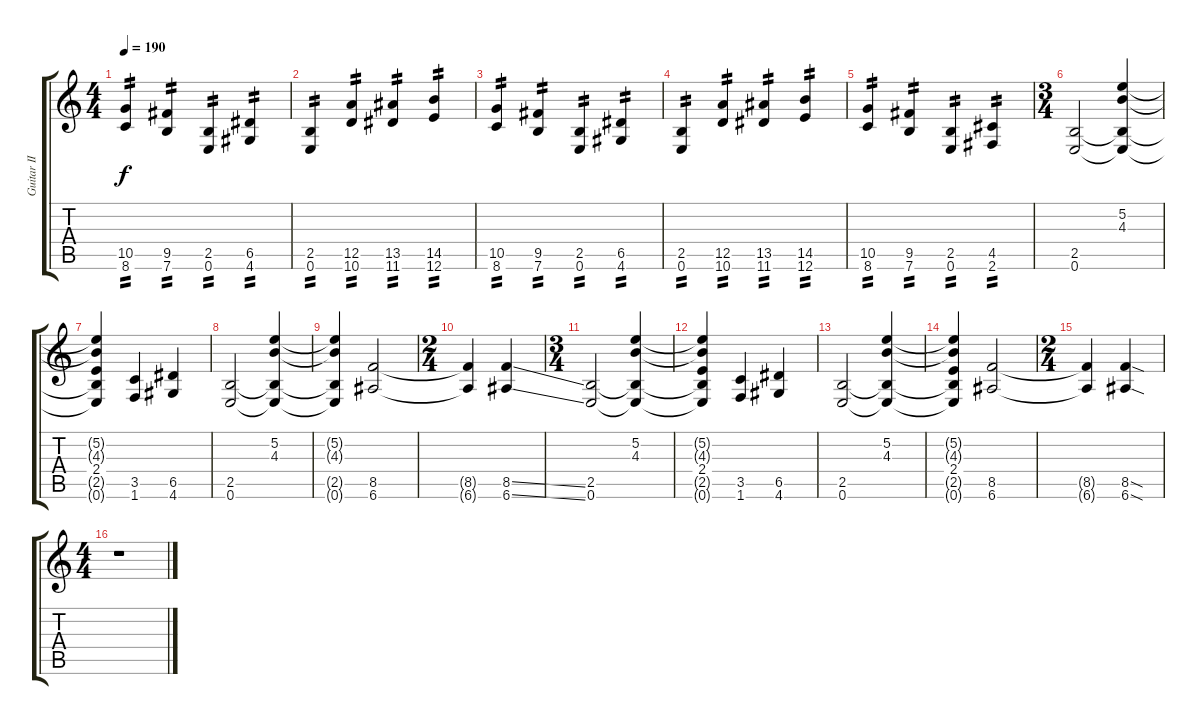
\track ("Guitar II" "Guitar II") {instrument distortionguitar}
\staff {score tabs}
\tuning (E4 B3 G3 D3 A2 E2) {hide}
\ts (4 4)
\tempo 190
\clef g2
\ks c
(10.5 8.6).4{tp 2 dy f} (9.5 7.6).4{tp 2} (2.5 0.6).4{tp 2} (6.5 4.6).4{tp 2} |
(2.5 0.6).4{tp 2} (12.5 10.6).4{tp 2} (13.5 11.6).4{tp 2} (14.5 12.6).4{tp 2} |
(10.5 8.6).4{tp 2} (9.5 7.6).4{tp 2} (2.5 0.6).4{tp 2} (6.5 4.6).4{tp 2} |
(2.5 0.6).4{tp 2} (12.5 10.6).4{tp 2} (13.5 11.6).4{tp 2} (14.5 12.6).4{tp 2} |
(10.5 8.6).4{tp 2} (9.5 7.6).4{tp 2} (2.5 0.6).4{tp 2} (4.5 2.6).4{tp 2} |
\ts (3 4)
(2.5 0.6).2 (5.2 4.3 2.5{t} 0.6{t}).4 |
(5.2{t} 4.3{t} 2.4 2.5{t} 0.6{t}).4 (3.5 1.6).4 (6.5 4.6).4 |
(2.5 0.6).2 (5.2 4.3 2.5{t} 0.6{t}).4 |
(5.2{t} 4.3{t} 2.5{t} 0.6{t}).4 (8.5 6.6).2 |
\ts (2 4)
(8.5{t} 6.6{t}).4 (8.5{ss} 6.6{ss}).4 |
\ts (3 4)
(2.5 0.6).2 (5.2 4.3 2.5{t} 0.6{t}).4 |
(5.2{t} 4.3{t} 2.4 2.5{t} 0.6{t}).4 (3.5 1.6).4 (6.5 4.6).4 |
(2.5 0.6).2 (5.2 4.3 2.5{t} 0.6{t}).4 |
(5.2{t} 4.3{t} 2.4 2.5{t} 0.6{t}).4 (8.5 6.6).2 |
\ts (2 4)
(8.5{t} 6.6{t}).4 (8.5{sod} 6.6{sod}).4 |
\ts (4 4)
r.1
